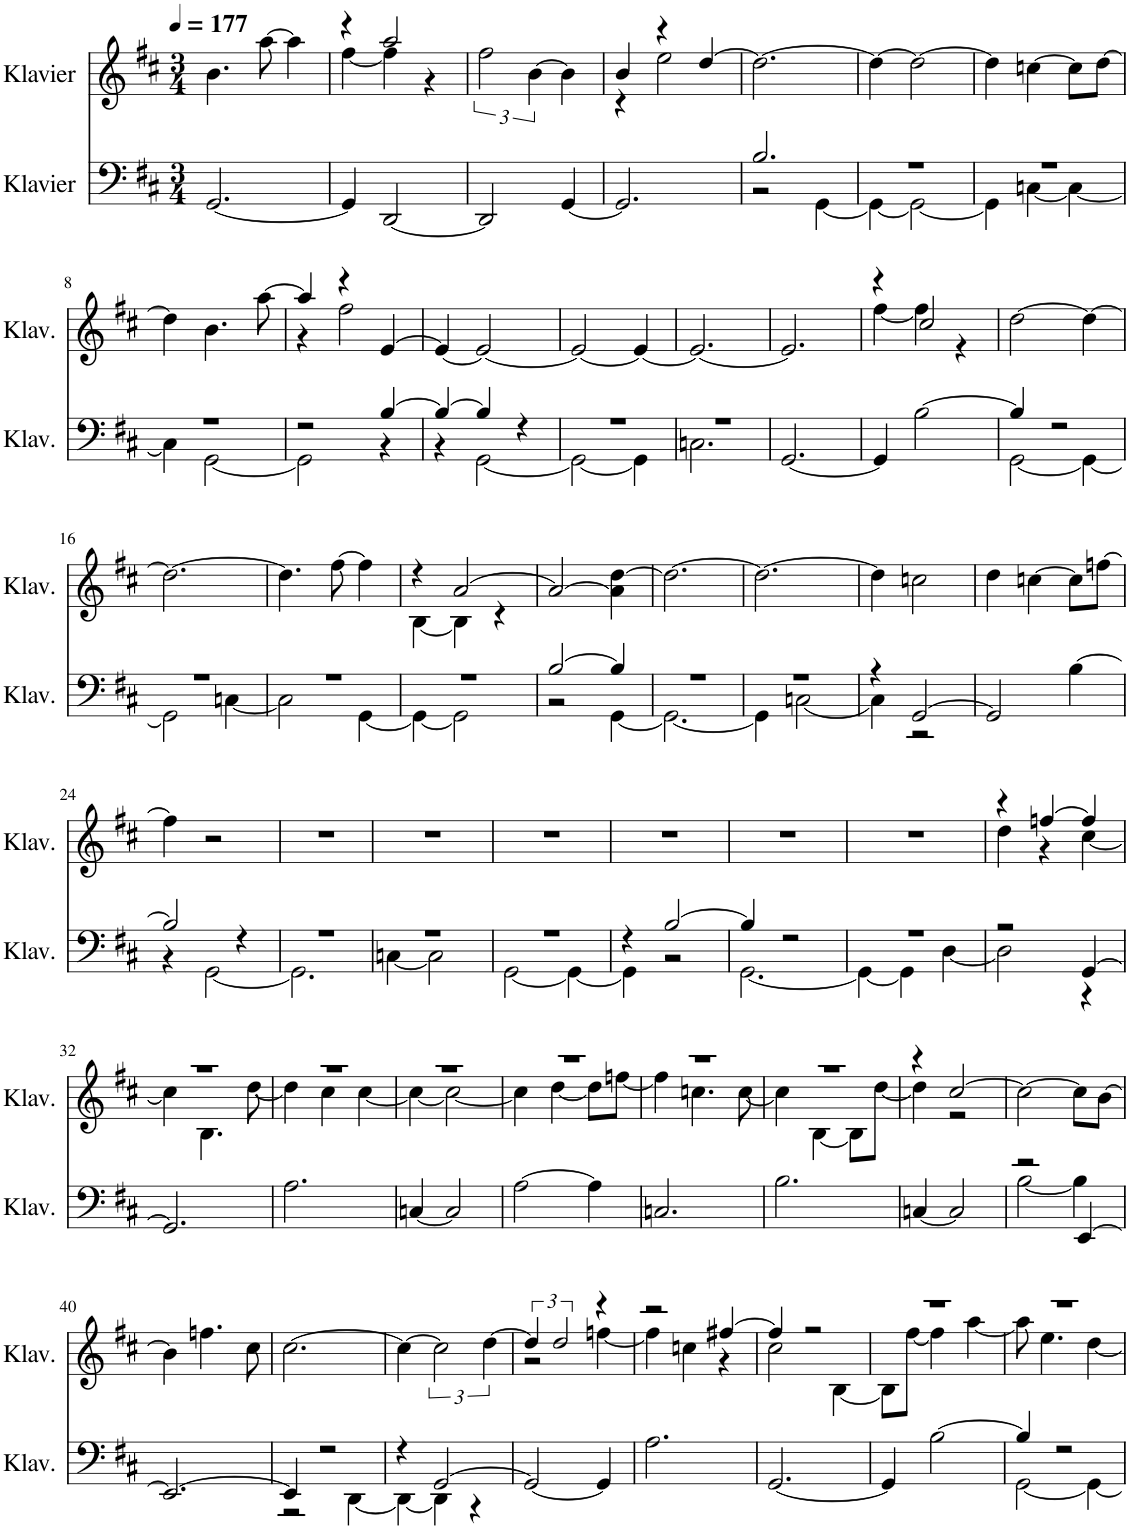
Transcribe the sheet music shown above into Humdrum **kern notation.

**kern	**kern
*part2	*part1
*staff2	*staff1
*I"Klavier	*I"Klavier
*I'Klav.	*I'Klav.
*clefF4	*clefG2
*k[f#c#]	*k[f#c#]
*M3/4	*M3/4
*MM177	*MM177
=1	=1
[2.GG/	4.b\
.	[8aa\
.	4aa\]
=2	=2
*	*^
4GG/]	4r	[4ff#\
[2DD/	2aa/	4ff#\]
.	.	4r
*	*v	*v
=3	=3
2DD/]	3ff#\
.	[6b\
[4GG/	4b\]
=4	=4
*	*^
2.GG/]	4b/	4r
.	4r	2ee\
.	[4dd/	.
*	*v	*v
=5	=5
*^	*
2.B/	2r	2.dd\_
.	[4GG\	.
=6	=6	=6
2.r	4GG\_	4dd\_
.	2GG\_	2dd\_
=7	=7	=7
2.r	4GG\]	4dd\]
.	[4Cn\	[4ccn\
.	4C\_	8cc\L]
.	.	[8dd\J
!!LO:LB:g=z
=8	=8	=8
2.r	4C\]	4dd\]
.	[2GG\	4.b\
.	.	[8aa\
=9	=9	=9
*	*	*^
2r	2GG\]	4aa/]	4r
.	.	4r	2ff#\
[4B/	4r	[4e/	.
*	*	*v	*v
=10	=10	=10
4B/_	4r	4e/_
4B/]	[2GG\	2e/_
4r	.	.
=11	=11	=11
2.r	2GG\_	2e/_
.	4GG\]	4e/_
=12	=12	=12
2.r	2.Cn\	2.e/_
*v	*v	*
=13	=13
[2.GG/	2.e/]
=14	=14
*	*^
4GG/]	4r	[4ff#\
[2B\	2cc#/	4ff#\]
.	.	4r
*	*v	*v
=15	=15
*^	*
4B/]	[2GG\	[2dd\
2r	.	.
.	4GG\_	4dd\_
!!LO:LB:g=z
=16	=16	=16
2.r	2GG\]	2.dd\_
.	[4Cn\	.
=17	=17	=17
2.r	2C\]	4.dd\]
.	.	[8ff#\
.	[4GG\	4ff#\]
=18	=18	=18
*	*	*^
2.r	4GG\_	4r	[4B\
.	2GG\]	[2a/	4B\]
.	.	.	4r
*	*	*v	*v
=19	=19	=19
[2B/	2r	2a/_
4B/]	[4GG\	4a\] [4dd\
=20	=20	=20
2.r	2.GG\_	2.dd\_
=21	=21	=21
2.r	4GG\]	2.dd\_
.	[2Cn\	.
=22	=22	=22
4r	4C\]	4dd\]
[2GG/	2r	2ccn\
*v	*v	*
=23	=23
2GG/]	4dd\
.	[4ccn\
[4B\	8cc\L]
.	[8ffn\J
!!LO:LB:g=z
=24	=24
*^	*
2B/]	4r	4ff\]
.	[2GG\	2r
4r	.	.
=25	=25	=25
2.r	2.GG\]	2.r
=26	=26	=26
2.r	[4Cn\	2.r
.	2C\]	.
=27	=27	=27
2.r	[2GG\	2.r
.	4GG\_	.
=28	=28	=28
4r	4GG\]	2.r
[2B/	2r	.
=29	=29	=29
4B/]	[2.GG\	2.r
2r	.	.
=30	=30	=30
2.r	4GG\_	2.r
.	4GG\]	.
.	[4D\	.
=31	=31	=31
*	*	*^
2r	2D\]	4r	4dd\
.	.	[4ffn/	4r
[4GG/	4r	4ff/]	[4cc#\
*v	*v	*	*
!!LO:LB:g=z	!!
=32	=32	=32
2.GG/]	2.r	4cc#\]
.	.	4.B\
.	.	[8dd\
=33	=33	=33
2.A\	2.r	4dd\]
.	.	4cc#\
.	.	[4cc#\
=34	=34	=34
[4Cn/	2.r	4cc#\_
2C/]	.	2cc#\_
=35	=35	=35
[2A\	2.r	4cc#\]
.	.	[4dd\
4A\]	.	8dd\L]
.	.	[8ffn\J
=36	=36	=36
2.Cn/	2.r	4ff\]
.	.	4.ccn\
.	.	[8cc\
=37	=37	=37
2.B\	2.r	4cc\]
.	.	[4B\
.	.	8B\L]
.	.	[8dd\J
=38	=38	=38
[4Cn/	4r	4dd\]
2C/]	[2cc#/	2r
*	*v	*v
=39	=39
*^	*
2r	[2B\	2cc#\_
[4EE/	4B\]	8cc#\L]
.	.	[8b\J
*v	*v	*
!!LO:LB:g=z
=40	=40
2.EE/_	4b\]
.	4.ffn\
.	8cc#\
=41	=41
*^	*
4EE/]	2r	[2.cc#\
2r	.	.
.	[4DD\	.
=42	=42	=42
4r	4DD\_	4cc#\_
[2GG/	4DD\]	3cc#\]
.	4r	.
.	.	[6dd\
*v	*v	*
=43	=43
*	*^
2GG/_	6dd/]	2r
.	3dd/	.
4GG/]	4r	[4ffn\
=44	=44	=44
2.A\	2r	4ff\]
.	.	4ccn\
.	[4ff#X/	4r
=45	=45	=45
[2.GG/	4ff#/]	2cc#\
.	2r	.
.	.	[4B\
=46	=46	=46
4GG/]	2.r	8B\L]
.	.	[8ff#\J
[2B\	.	4ff#\]
.	.	[4aa\
=47	=47	=47
*^	*	*
4B/]	[2GG\	2.r	8aa\]
.	.	.	4.ee\
2r	.	.	.
.	4GG\_	.	[4dd\
*v	*v	*	*
*	*v	*v
=	=
*-	*-
